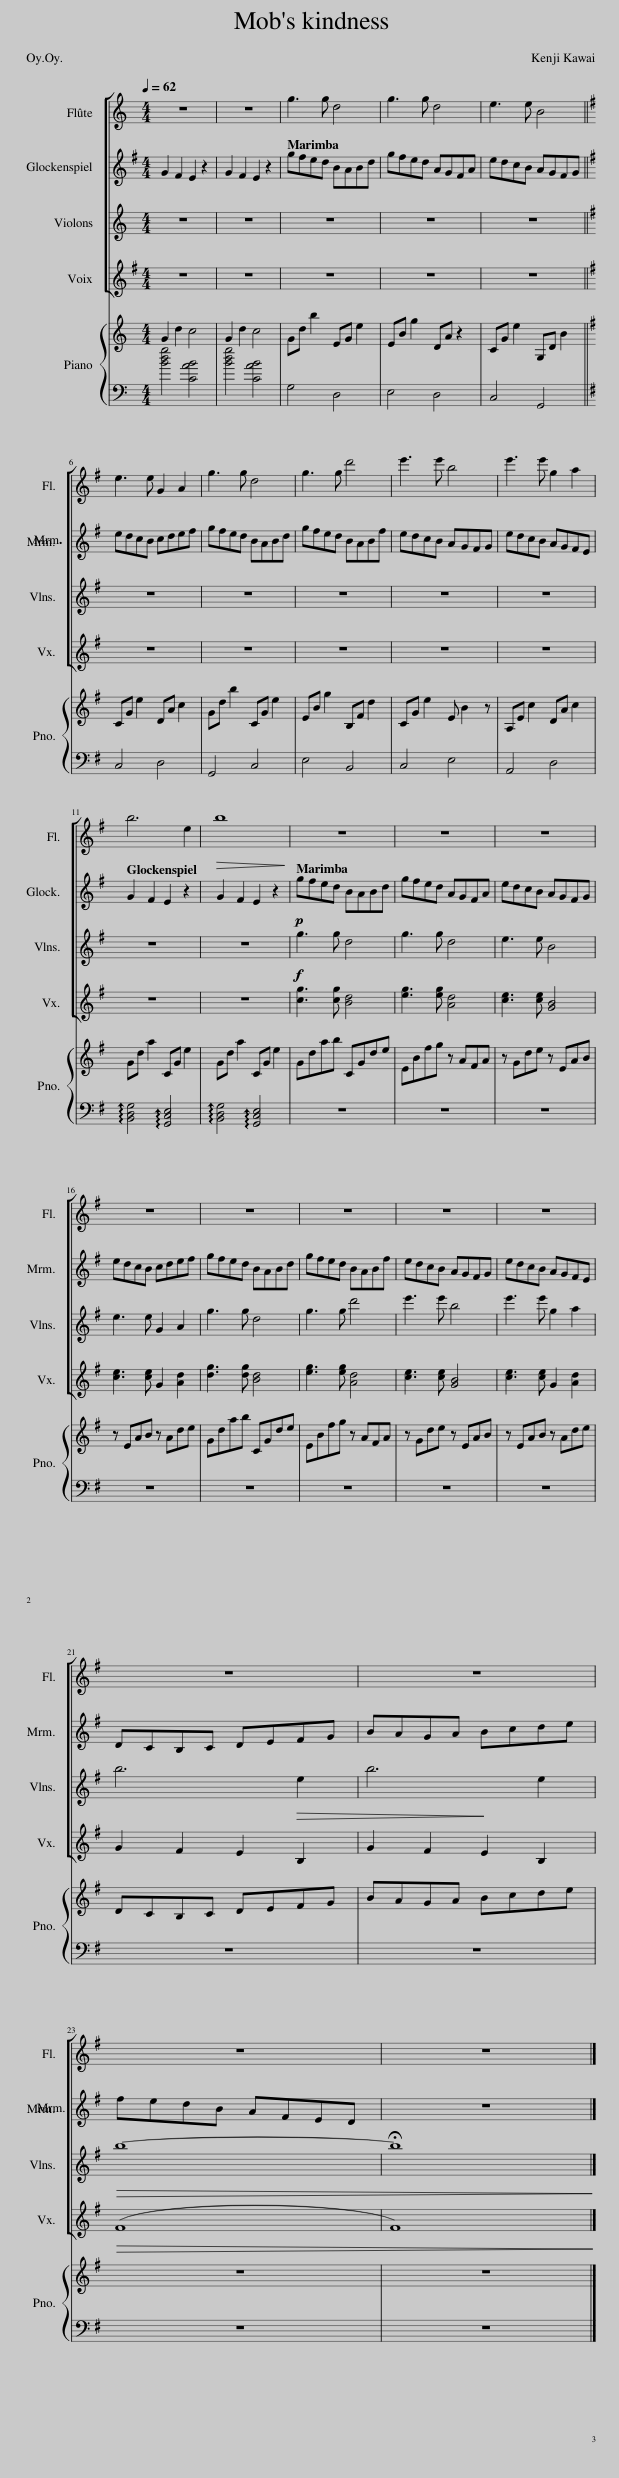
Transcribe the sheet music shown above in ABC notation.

X:1
%%score [ 1 2 3 4 ] { 5 | 6 }
L:1/8
Q:1/4=62
M:4/4
I:linebreak $
K:C
V:1 treble
V:2 treble transpose=24
V:3 treble
V:4 treble
V:5 treble
V:6 bass
V:1
 z8 | z8 | g3 g d4 | g3 g d4 | e3 e B4 ||$ %5
[K:G] e3 e G2 A2 | g3 g d4 | g3 g d'4 | e'3 e' b4 | e'3 e' g2 a2 |$ %10
 b6 e2 |!>(! b8!>)! | z8 | z8 | z8 |$ %15
 z8 | z8 | z8 | z8 | z8 |$ %20
 z8 | z8 |$ z8 | z8 |] %24
V:2
[K:G] G2 F2 E2 z2 | G2 F2 E2 z2 | gfed BABd | gfed AGFA | edcB AGFG ||$ %5
[K:G] edcB cdef | gfed BABd | gfed BABf | edcB AGFG | edcB AGFE |$ %10
 G2 F2 E2 z2 | G2 F2 E2 z2 |!p! gfed BABd | gfed AGFA | edcB AGFG |$ %15
 edcB cdef | gfed BABd | gfed BABf | edcB AGFG | edcB AGFE |$ %20
 DCB,C DEFG | BAGA Bcde |$ fedB AFED | z8 |] %24
V:3
 z8 | z8 | z8 | z8 | z8 ||$ %5
[K:G] z8 | z8 | z8 | z8 | z8 |$ %10
 z8 | z8 |!f! g3 g d4 | g3 g d4 | e3 e B4 |$ %15
 e3 e G2 A2 | g3 g d4 | g3 g d'4 | e'3 e' b4 | e'3 e' g2 a2 |$ %20
 b6!>(! e2!>)! | b6 e2 |$!>(! b8-!>)! | !fermata!b8 |] %24
V:4
[K:G] z8 | z8 | z8 | z8 | z8 ||$ %5
[K:G] z8 | z8 | z8 | z8 | z8 |$ %10
 z8 | z8 | [cg]3 [cg] [Bd]4 | [eg]3 [eg] [Ad]4 | [ce]3 [ce] [GB]4 |$ %15
 [ce]3 [ce] G2 [Ad]2 | [dg]3 [dg] [Bd]4 | [eg]3 [eg] [Ad]4 | [ce]3 [ce] [GB]4 | [ce]3 [ce] G2 [Ad]2 |$ %20
 G2 F2 E2 B,2 | G2 F2 E2 B,2 |$!>(! (F8!>)! | F8) |] %24
V:5
 G2 d2 c4 | G2 d2 c4 | Gd b2 EG e2 | EB g2 DA z2 | CG e2 G,D B2 ||$ %5
[K:G] CG e2 DA c2 | Gd b2 CG e2 | EB g2 B,F d2 | CG e2 E B2 z | A,E c2 DA c2 |$ %10
 Gd a2 CG e2 | Gd a2 CG e2 | Gdab CGde | EBfg z AFA | z Gde z EAB |$ %15
 z EAB z Ade | Gdab CGde | EBfg z AFA | z Gde z EAB | z EAB z Ade |$ %20
 DCB,C DEFG | BAGA Bcde |$ z8 | z8 |] %24
V:6
 [Bdg]4 [CAB]4 | [Bdg]4 [CAB]4 | G,4 D,4 | E,4 D,4 | C,4 G,,4 ||$ %5
[K:G] C,4 D,4 | G,,4 C,4 | E,4 B,,4 | C,4 E,4 | A,,4 D,4 |$ %10
 !arpeggio![B,,D,G,]4 !arpeggio![G,,C,E,]4 | !arpeggio![B,,D,G,]4 !arpeggio![G,,C,E,]4 | z8 | z8 | z8 |$ %15
 z8 | z8 | z8 | z8 | z8 |$ %20
 z8 | z8 |$ z8 | z8 |] %24
